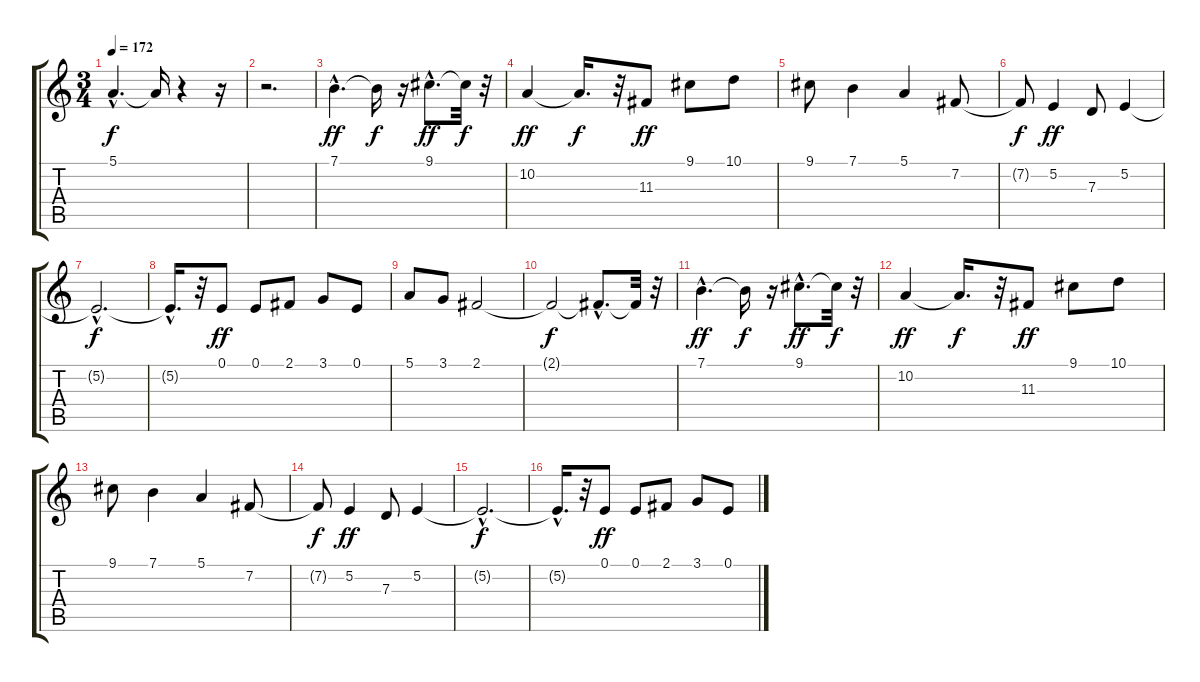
\track "" {instrument pizzicatostrings}
\staff {score tabs}
\tuning (E4 B3 G3 D3 A2 E2) {hide}
\ts (3 4)
\tempo 172
\clef g2
\ks c
5.1{hac t}.4{d dy f} 5.1{t}.16 r.4 r.16 |
r.2{d} |
7.1{hac}.4{d dy ff} 7.1{t}.16{dy f} r.16 9.1{hac}.8{d dy ff} 9.1{t}.32{dy f} r.32 |
10.2.4{dy ff} 10.2{t}.16{d dy f} r.32 11.3.8{dy ff} 9.1.8 10.1.8 |
9.1.8 7.1.4 5.1.4 7.2.8 |
7.2{t}.8{dy f} 5.2.4{dy ff} 7.3.8 5.2.4 |
5.2{hac t}.2{d dy f} |
5.2{hac t}.16{d} r.32 0.1.8{dy ff} 0.1.8 2.1.8 3.1.8 0.1.8 |
5.1.8 3.1.8 2.1.2 |
2.1{t}.2{dy f} 2.1{hac t}.8{d} 2.1{t}.32 r.32 |
7.1{hac}.4{d dy ff} 7.1{t}.16{dy f} r.16 9.1{hac}.8{d dy ff} 9.1{t}.32{dy f} r.32 |
10.2.4{dy ff} 10.2{t}.16{d dy f} r.32 11.3.8{dy ff} 9.1.8 10.1.8 |
9.1.8 7.1.4 5.1.4 7.2.8 |
7.2{t}.8{dy f} 5.2.4{dy ff} 7.3.8 5.2.4 |
5.2{hac t}.2{d dy f} |
5.2{hac t}.16{d} r.32 0.1.8{dy ff} 0.1.8 2.1.8 3.1.8 0.1.8
